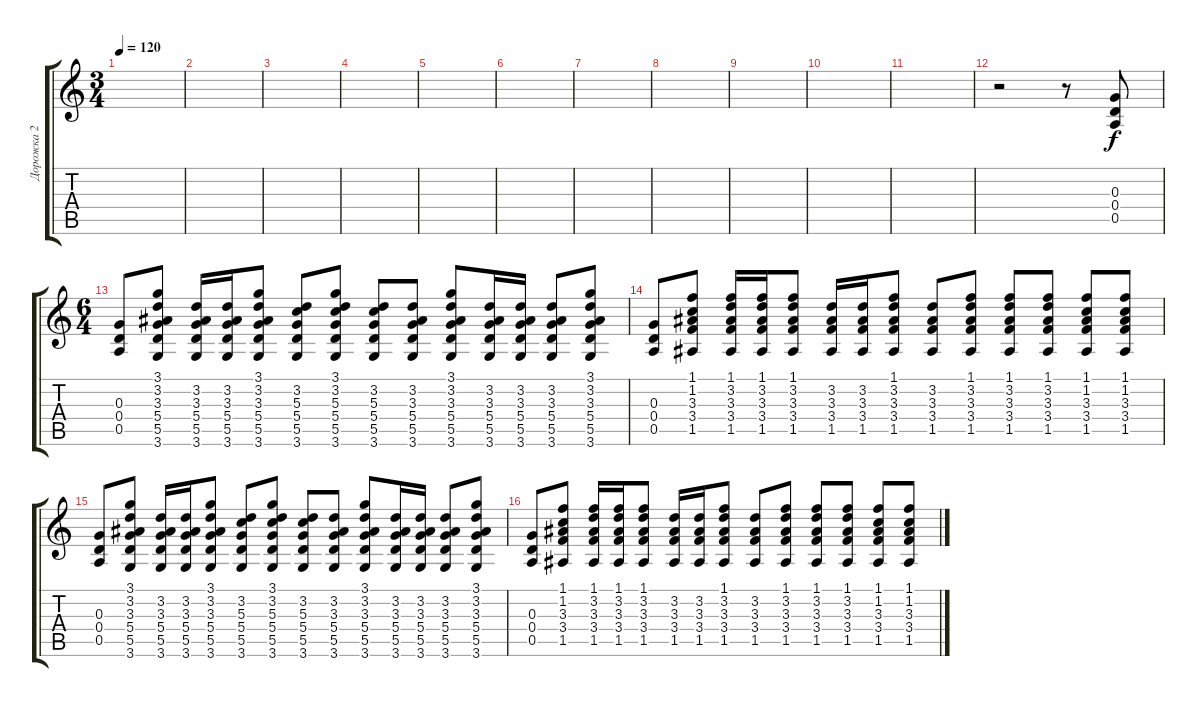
\track ("Дорожка 2" "Дорожка 2") {instrument acousticguitarnylon}
\staff {score tabs}
\tuning (E4 B3 G3 D3 A2 E2) {hide}
\ts (3 4)
\tempo 120
\clef g2
\ks c
|
|
|
|
|
|
|
|
|
|
|
r.2 r.8 (0.3 0.4 0.5).8 |
\ts (6 4)
(0.3 0.4 0.5).8 (3.1 3.2 3.3 5.4 5.5 3.6).8 (3.2 3.3 5.4 5.5 3.6).16 (3.2 3.3 5.4 5.5 3.6).16 (3.1 3.2 3.3 5.4 5.5 3.6).8 (3.2 5.3 5.4 5.5 3.6).8 (3.1 3.2 5.3 5.4 5.5 3.6).8 (3.2 5.3 5.4 5.5 3.6).8 (3.2 3.3 5.4 5.5 3.6).8 (3.1 3.2 3.3 5.4 5.5 3.6).8 (3.2 3.3 5.4 5.5 3.6).16 (3.2 3.3 5.4 5.5 3.6).16 (3.2 3.3 5.4 5.5 3.6).8 (3.1 3.2 3.3 5.4 5.5 3.6).8 |
(0.3 0.4 0.5).8 (1.1 1.2 3.3 3.4 1.5).8 (1.1 3.2 3.3 3.4 1.5).16 (1.1 3.2 3.3 3.4 1.5).16 (1.1 3.2 3.3 3.4 1.5).8 (3.2 3.3 3.4 1.5).16 (3.2 3.3 3.4 1.5).16 (1.1 3.2 3.3 3.4 1.5).8 (3.2 3.3 3.4 1.5).8 (1.1 3.2 3.3 3.4 1.5).8 (1.1 3.2 3.3 3.4 1.5).8 (1.1 3.2 3.3 3.4 1.5).8 (1.1 1.2 3.3 3.4 1.5).8 (1.1 1.2 3.3 3.4 1.5).8 |
(0.3 0.4 0.5).8 (3.1 3.2 3.3 5.4 5.5 3.6).8 (3.2 3.3 5.4 5.5 3.6).16 (3.2 3.3 5.4 5.5 3.6).16 (3.1 3.2 3.3 5.4 5.5 3.6).8 (3.2 5.3 5.4 5.5 3.6).8 (3.1 3.2 5.3 5.4 5.5 3.6).8 (3.2 5.3 5.4 5.5 3.6).8 (3.2 3.3 5.4 5.5 3.6).8 (3.1 3.2 3.3 5.4 5.5 3.6).8 (3.2 3.3 5.4 5.5 3.6).16 (3.2 3.3 5.4 5.5 3.6).16 (3.2 3.3 5.4 5.5 3.6).8 (3.1 3.2 3.3 5.4 5.5 3.6).8 |
(0.3 0.4 0.5).8 (1.1 1.2 3.3 3.4 1.5).8 (1.1 3.2 3.3 3.4 1.5).16 (1.1 3.2 3.3 3.4 1.5).16 (1.1 3.2 3.3 3.4 1.5).8 (3.2 3.3 3.4 1.5).16 (3.2 3.3 3.4 1.5).16 (1.1 3.2 3.3 3.4 1.5).8 (3.2 3.3 3.4 1.5).8 (1.1 3.2 3.3 3.4 1.5).8 (1.1 3.2 3.3 3.4 1.5).8 (1.1 3.2 3.3 3.4 1.5).8 (1.1 1.2 3.3 3.4 1.5).8 (1.1 1.2 3.3 3.4 1.5).8
